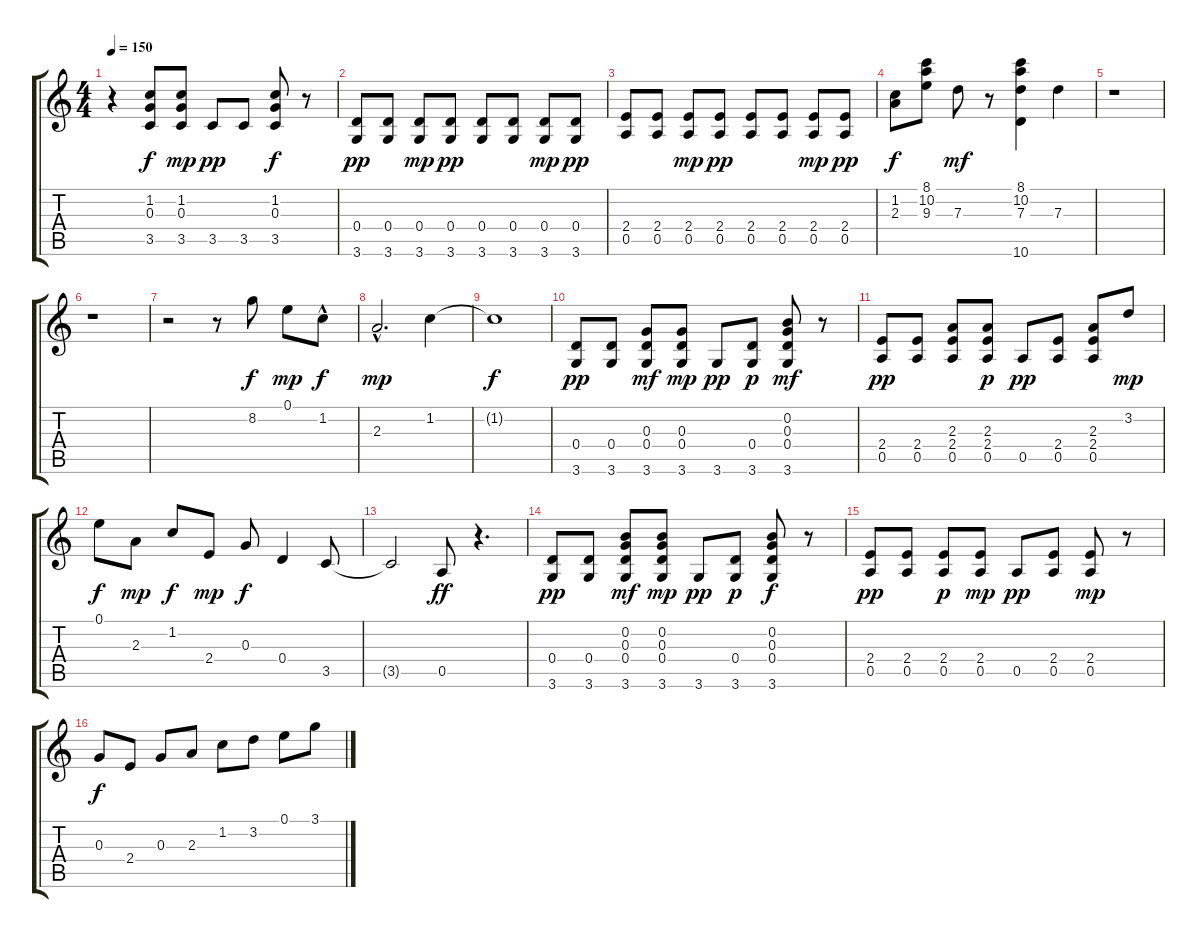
\track "" {instrument electricguitarmuted}
\staff {score tabs}
\tuning (E4 B3 G3 D3 A2 E2) {hide}
\ts (4 4)
\tempo 150
\clef g2
\ks c
r.4{dy f} (1.2 0.3 3.5).8 (1.2 0.3 3.5).8{dy mp} 3.5.8{dy pp} 3.5.8 (1.2 0.3 3.5).8{dy f} r.8 |
(0.4 3.6).8{dy pp} (0.4 3.6).8 (0.4 3.6).8{dy mp} (0.4 3.6).8{dy pp} (0.4 3.6).8 (0.4 3.6).8 (0.4 3.6).8{dy mp} (0.4 3.6).8{dy pp} |
(2.4 0.5).8 (2.4 0.5).8 (2.4 0.5).8{dy mp} (2.4 0.5).8{dy pp} (2.4 0.5).8 (2.4 0.5).8 (2.4 0.5).8{dy mp} (2.4 0.5).8{dy pp} |
(1.2 2.3).8{dy f} (8.1 10.2 9.3).8 7.3.8{dy mf} r.8 (8.1 10.2 7.3 10.6).4 7.3.4 |
r.1 |
r.1 |
r.2 r.8 8.2.8{dy f} 0.1.8{dy mp} 1.2{hac}.8{dy f} |
2.3{hac}.2{d dy mp} 1.2.4 |
1.2{t}.1{dy f} |
(0.4 3.6).8{dy pp} (0.4 3.6).8 (0.3 0.4 3.6).8{dy mf} (0.3 0.4 3.6).8{dy mp} 3.6.8{dy pp} (0.4 3.6).8{dy p} (0.2 0.3 0.4 3.6).8{dy mf} r.8 |
(2.4 0.5).8{dy pp} (2.4 0.5).8 (2.3 2.4 0.5).8 (2.3 2.4 0.5).8{dy p} 0.5.8{dy pp} (2.4 0.5).8 (2.3 2.4 0.5).8 3.2.8{dy mp} |
0.1.8{dy f} 2.3.8{dy mp} 1.2.8{dy f} 2.4.8{dy mp} 0.3.8{dy f} 0.4.4 3.5.8 |
3.5{t}.2 0.5.8{dy ff} r.4{d} |
(0.4 3.6).8{dy pp} (0.4 3.6).8 (0.2 0.3 0.4 3.6).8{dy mf} (0.2 0.3 0.4 3.6).8{dy mp} 3.6.8{dy pp} (0.4 3.6).8{dy p} (0.2 0.3 0.4 3.6).8{dy f} r.8 |
(2.4 0.5).8{dy pp} (2.4 0.5).8 (2.4 0.5).8{dy p} (2.4 0.5).8{dy mp} 0.5.8{dy pp} (2.4 0.5).8 (2.4 0.5).8{dy mp} r.8 |
0.3.8{dy f} 2.4.8 0.3.8 2.3.8 1.2.8 3.2.8 0.1.8 3.1.8
